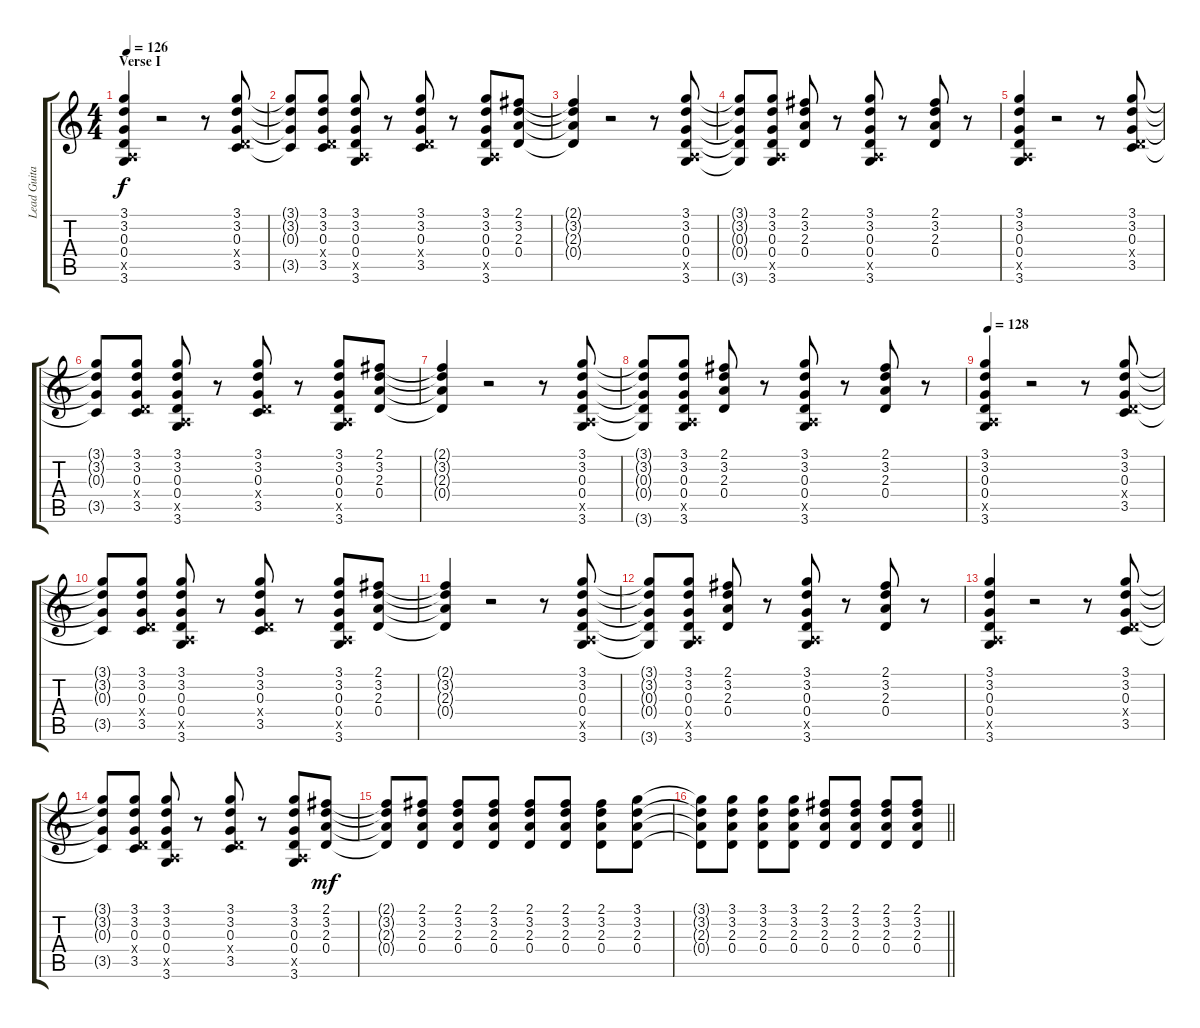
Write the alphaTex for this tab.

\track ("Lead Guitar" "Lead Guita") {instrument overdrivenguitar}
\staff {score tabs}
\tuning (E4 B3 G3 D3 A2 E2) {hide}
\ts (4 4)
\section ("" "Verse I")
\tempo 126
\clef g2
\ks c
(3.1 3.2 0.3 0.4 0.5{x} 3.6).4{dy f} r.2 r.8 (3.1 3.2 0.3 0.4{x} 3.5).8 |
(3.1{t} 3.2{t} 0.3{t} 3.5{t}).8 (3.1 3.2 0.3 0.4{x} 3.5).8 (3.1 3.2 0.3 0.4 0.5{x} 3.6).8 r.8 (3.1 3.2 0.3 0.4{x} 3.5).8 r.8 (3.1 3.2 0.3 0.4 0.5{x} 3.6).8 (2.1 3.2 2.3 0.4).8 |
(2.1{t} 3.2{t} 2.3{t} 0.4{t}).4 r.2 r.8 (3.1 3.2 0.3 0.4 0.5{x} 3.6).8 |
(3.1{t} 3.2{t} 0.3{t} 0.4{t} 3.6{t}).8 (3.1 3.2 0.3 0.4 0.5{x} 3.6).8 (2.1 3.2 2.3 0.4).8 r.8 (3.1 3.2 0.3 0.4 0.5{x} 3.6).8 r.8 (2.1 3.2 2.3 0.4).8 r.8 |
(3.1 3.2 0.3 0.4 0.5{x} 3.6).4 r.2 r.8 (3.1 3.2 0.3 0.4{x} 3.5).8 |
(3.1{t} 3.2{t} 0.3{t} 3.5{t}).8 (3.1 3.2 0.3 0.4{x} 3.5).8 (3.1 3.2 0.3 0.4 0.5{x} 3.6).8 r.8 (3.1 3.2 0.3 0.4{x} 3.5).8 r.8 (3.1 3.2 0.3 0.4 0.5{x} 3.6).8 (2.1 3.2 2.3 0.4).8 |
(2.1{t} 3.2{t} 2.3{t} 0.4{t}).4 r.2 r.8 (3.1 3.2 0.3 0.4 0.5{x} 3.6).8 |
(3.1{t} 3.2{t} 0.3{t} 0.4{t} 3.6{t}).8 (3.1 3.2 0.3 0.4 0.5{x} 3.6).8 (2.1 3.2 2.3 0.4).8 r.8 (3.1 3.2 0.3 0.4 0.5{x} 3.6).8 r.8 (2.1 3.2 2.3 0.4).8 r.8 |
\tempo 128
(3.1 3.2 0.3 0.4 0.5{x} 3.6).4 r.2 r.8 (3.1 3.2 0.3 0.4{x} 3.5).8 |
(3.1{t} 3.2{t} 0.3{t} 3.5{t}).8 (3.1 3.2 0.3 0.4{x} 3.5).8 (3.1 3.2 0.3 0.4 0.5{x} 3.6).8 r.8 (3.1 3.2 0.3 0.4{x} 3.5).8 r.8 (3.1 3.2 0.3 0.4 0.5{x} 3.6).8 (2.1 3.2 2.3 0.4).8 |
(2.1{t} 3.2{t} 2.3{t} 0.4{t}).4 r.2 r.8 (3.1 3.2 0.3 0.4 0.5{x} 3.6).8 |
(3.1{t} 3.2{t} 0.3{t} 0.4{t} 3.6{t}).8 (3.1 3.2 0.3 0.4 0.5{x} 3.6).8 (2.1 3.2 2.3 0.4).8 r.8 (3.1 3.2 0.3 0.4 0.5{x} 3.6).8 r.8 (2.1 3.2 2.3 0.4).8 r.8 |
(3.1 3.2 0.3 0.4 0.5{x} 3.6).4 r.2 r.8 (3.1 3.2 0.3 0.4{x} 3.5).8 |
(3.1{t} 3.2{t} 0.3{t} 3.5{t}).8 (3.1 3.2 0.3 0.4{x} 3.5).8 (3.1 3.2 0.3 0.4 0.5{x} 3.6).8 r.8 (3.1 3.2 0.3 0.4{x} 3.5).8 r.8 (3.1 3.2 0.3 0.4 0.5{x} 3.6).8 (2.1 3.2 2.3 0.4).8{dy mf} |
(2.1{t} 3.2{t} 2.3{t} 0.4{t}).8 (2.1 3.2 2.3 0.4).8 (2.1 3.2 2.3 0.4).8 (2.1 3.2 2.3 0.4).8 (2.1 3.2 2.3 0.4).8 (2.1 3.2 2.3 0.4).8 (2.1 3.2 2.3 0.4).8 (3.1 3.2 2.3 0.4).8 |
\barLineRight lightlight
(3.1{t} 3.2{t} 2.3{t} 0.4{t}).8 (3.1 3.2 2.3 0.4).8 (3.1 3.2 2.3 0.4).8 (3.1 3.2 2.3 0.4).8 (2.1 3.2 2.3 0.4).8 (2.1 3.2 2.3 0.4).8 (2.1 3.2 2.3 0.4).8 (2.1 3.2 2.3 0.4).8
